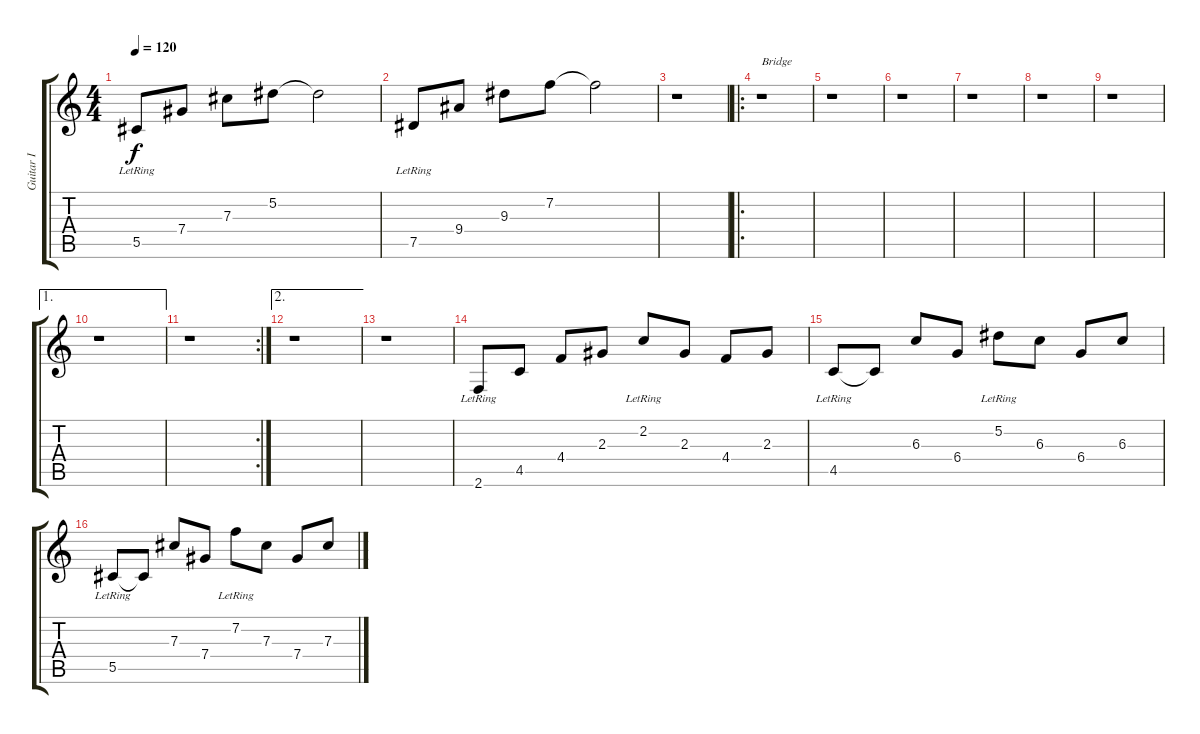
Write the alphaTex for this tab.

\track ("Guitar I" "Guitar I") {instrument electricguitarclean}
\staff {score tabs}
\tuning (Eb4 Bb3 Gb3 Db3 Ab2 Eb2) {hide}
\ts (4 4)
\tempo 120
\clef g2
\ks c
5.5{lr}.8{dy f} 7.4.8 7.3.8 5.2.8 5.2{t}.2 |
7.5{lr}.8 9.4.8 9.3.8 7.2.8 7.2{t}.2 |
r.1 |
\ro
r.1{txt "Bridge"} |
r.1 |
r.1 |
r.1 |
r.1 |
r.1 |
\ae 1
r.1 |
\rc 2
r.1 |
\ae 2
r.1 |
r.1 |
2.6{lr}.8 4.5.8 4.4.8 2.3.8 2.2{lr}.8 2.3.8 4.4.8 2.3.8 |
4.5{lr}.8 4.5{t}.8 6.3.8 6.4.8 5.2{lr}.8 6.3.8 6.4.8 6.3.8 |
5.5{lr}.8 5.5{t}.8 7.3.8 7.4.8 7.2{lr}.8 7.3.8 7.4.8 7.3.8
